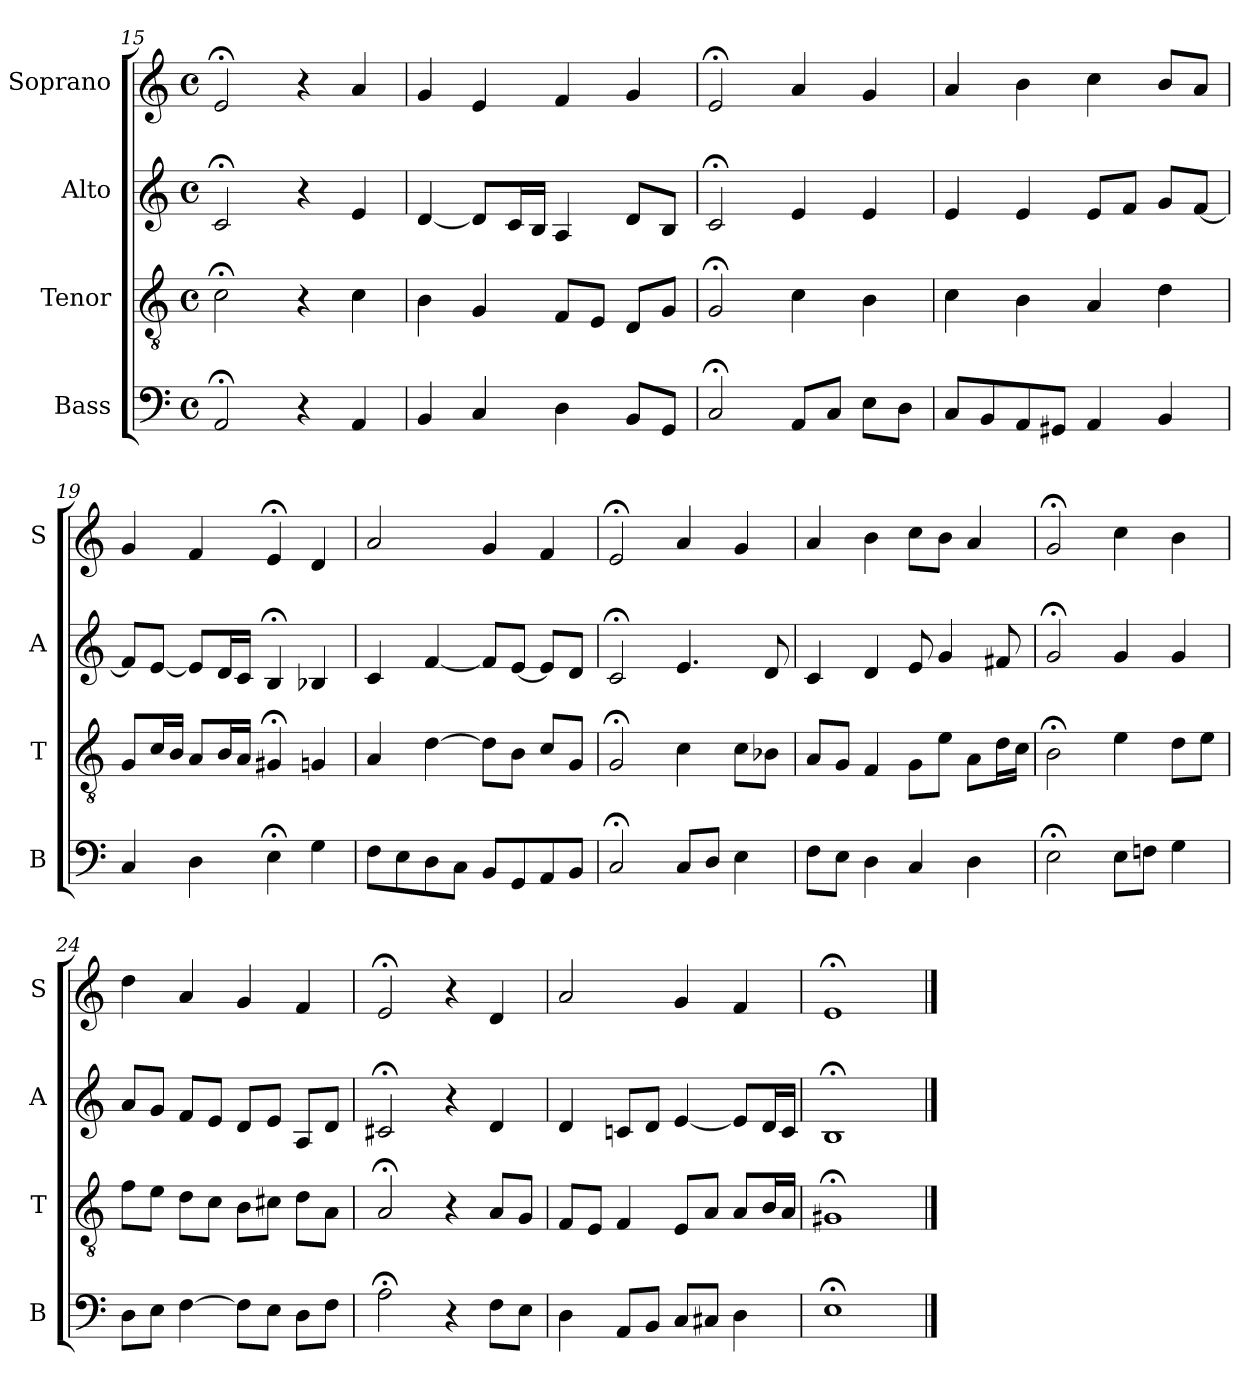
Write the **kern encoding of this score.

**kern	**kern	**kern	**kern
*part4	*part3	*part2	*part1
*staff4	*staff3	*staff2	*staff1
*I"Bass	*I"Tenor	*I"Alto	*I"Soprano
*I'B	*I'T	*I'A	*I'S
*clefF4	*clefGv2	*clefG2	*clefG2
*k[]	*k[]	*k[]	*k[]
*a:	*a:	*a:	*a:
*M4/4	*M4/4	*M4/4	*M4/4
*met(c)	*met(c)	*met(c)	*met(c)
=15	=15	=15	=15
2AA;<	2c;<	2c;<	2e;<
4r	4r	4r	4r
4AA	4c	4e	4a
=16	=16	=16	=16
4BB	4B	[4d	4g
4C	4G	8dL]	4e
.	.	16cL	.
.	.	16BJJ	.
4D	8FL	4A	4f
.	8EJ	.	.
8BBL	8DL	8dL	4g
8GGJ	8GJ	8BJ	.
=17	=17	=17	=17
2C;<	2G;<	2c;<	2e;<
8AAL	4c	4e	4a
8CJ	.	.	.
8EL	4B	4e	4g
8DJ	.	.	.
=18	=18	=18	=18
8CL	4c	4e	4a
8BB	.	.	.
8AA	4B	4e	4b
8GG#XJ	.	.	.
4AA	4A	8eL	4cc
.	.	8fJ	.
4BB	4d	8gL	8bL
.	.	[8fJ	8aJ
=19	=19	=19	=19
4C	8GL	8fL]	4g
.	16cL	[8eJ	.
.	16BJJ	.	.
4D	8AL	8eL]	4f
.	16BL	16dL	.
.	16AJJ	16cJJ	.
4E;<	4G#X;<	4B;<	4e;<
4G	4Gn	4B-X	4d
=20	=20	=20	=20
8FL	4A	4c	2a
8E	.	.	.
8D	[4d	[4f	.
8CJ	.	.	.
8BBL	8dL]	8fL]	4g
8GG	8BJ	[8eJ	.
8AA	8cL	8eL]	4f
8BBJ	8GJ	8dJ	.
=21	=21	=21	=21
2C;<	2G;<	2c;<	2e;<
8CL	4c	4.e	4a
8DJ	.	.	.
4E	8cL	.	4g
.	8B-XJ	8d	.
=22	=22	=22	=22
8FL	8AL	4c	4a
8EJ	8GJ	.	.
4D	4F	4d	4b
4C	8GL	8e	8ccL
.	8eJ	4g	8bJ
4D	8AL	.	4a
.	16dL	8f#X	.
.	16cJJ	.	.
=23	=23	=23	=23
2E;<	2B;<	2g;<	2g;<
8EL	4e	4g	4cc
8FnJ	.	.	.
4G	8dL	4g	4b
.	8eJ	.	.
=24	=24	=24	=24
8DL	8fL	8aL	4dd
8EJ	8eJ	8gJ	.
[4F	8dL	8fL	4a
.	8cJ	8eJ	.
8FL]	8BL	8dL	4g
8EJ	8c#XJ	8eJ	.
8DL	8dL	8AL	4f
8FJ	8AJ	8dJ	.
=25	=25	=25	=25
2A;<	2A;<	2c#X;<	2e;<
4r	4r	4r	4r
8FL	8AL	4d	4d
8EJ	8GJ	.	.
=26	=26	=26	=26
4D	8FL	4d	2a
.	8EJ	.	.
8AAL	4F	8cnL	.
8BBJ	.	8dJ	.
8CL	8EL	[4e	4g
8C#XJ	8AJ	.	.
4D	8AL	8eL]	4f
.	16BL	16dL	.
.	16AJJ	16cJJ	.
=27	=27	=27	=27
1E;<	1G#X;<	1B;<	1e;<
==	==	==	==
*-	*-	*-	*-
